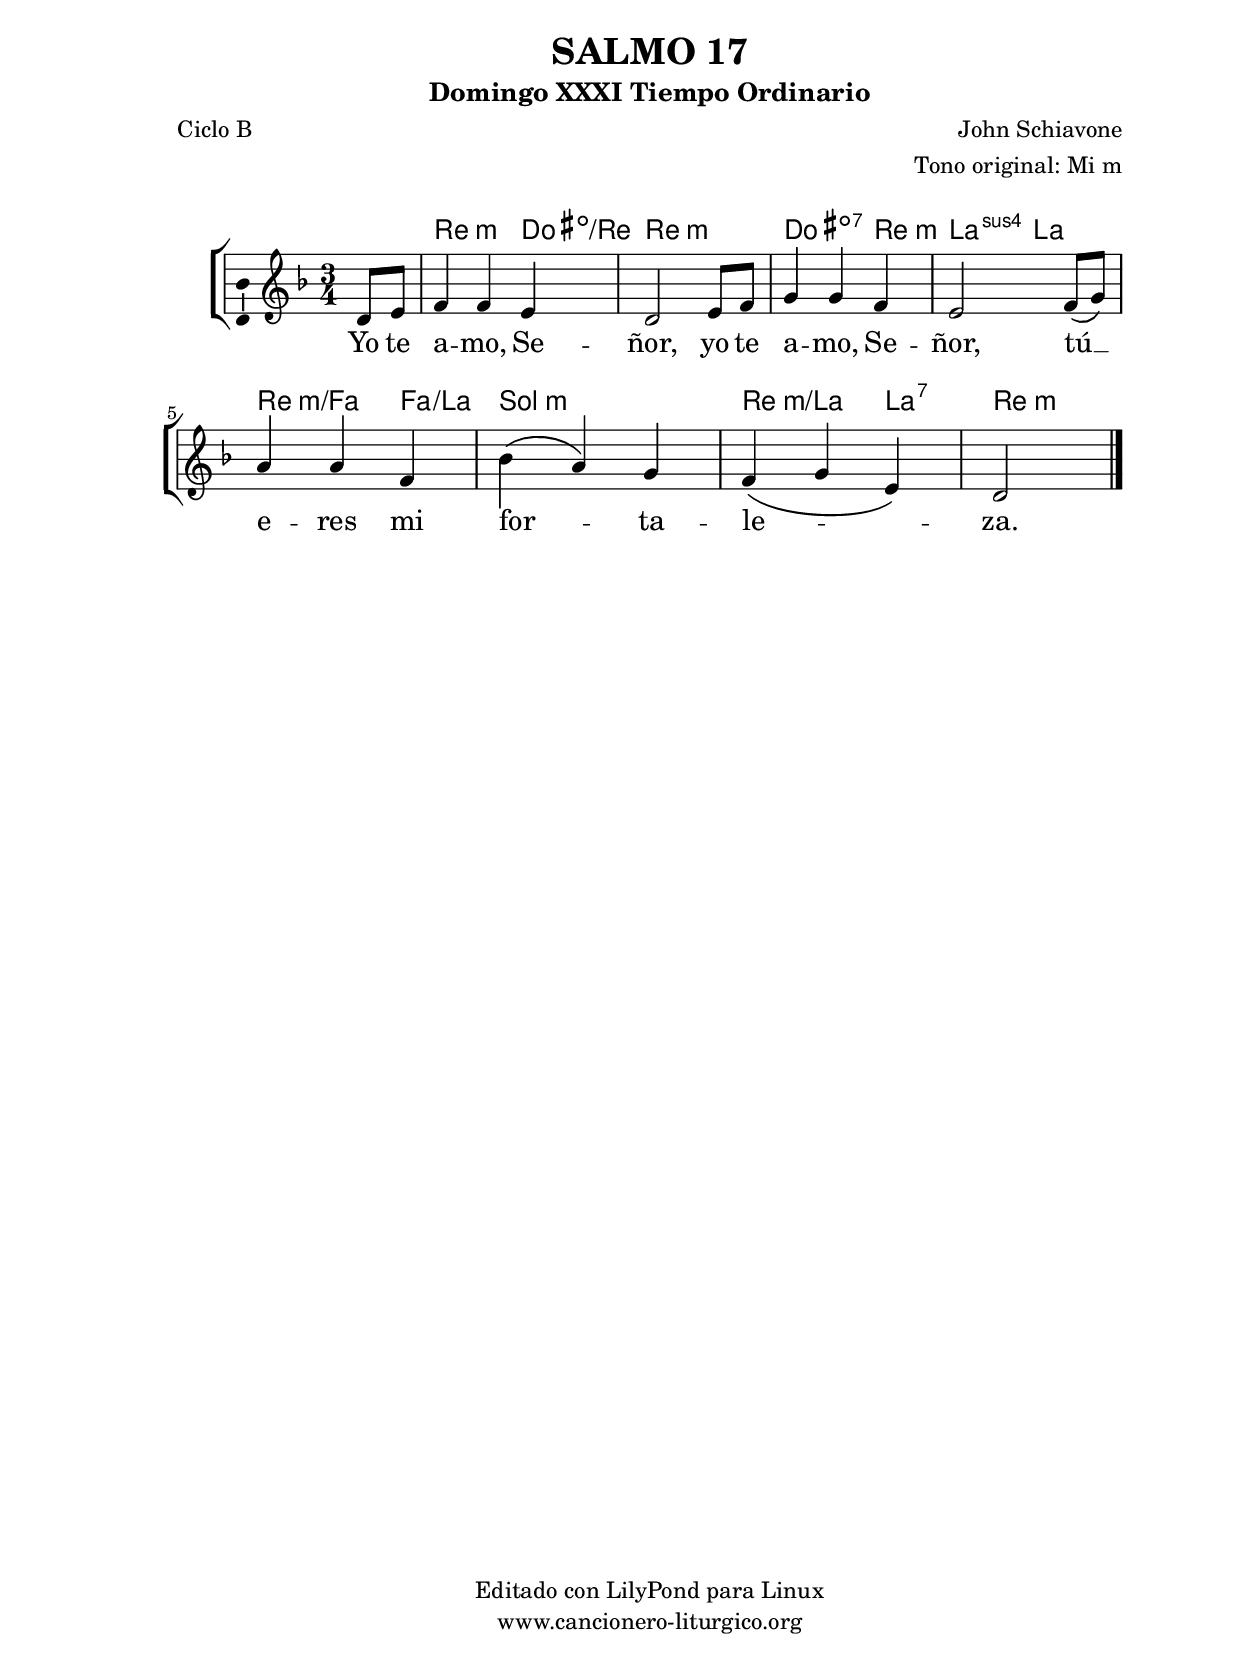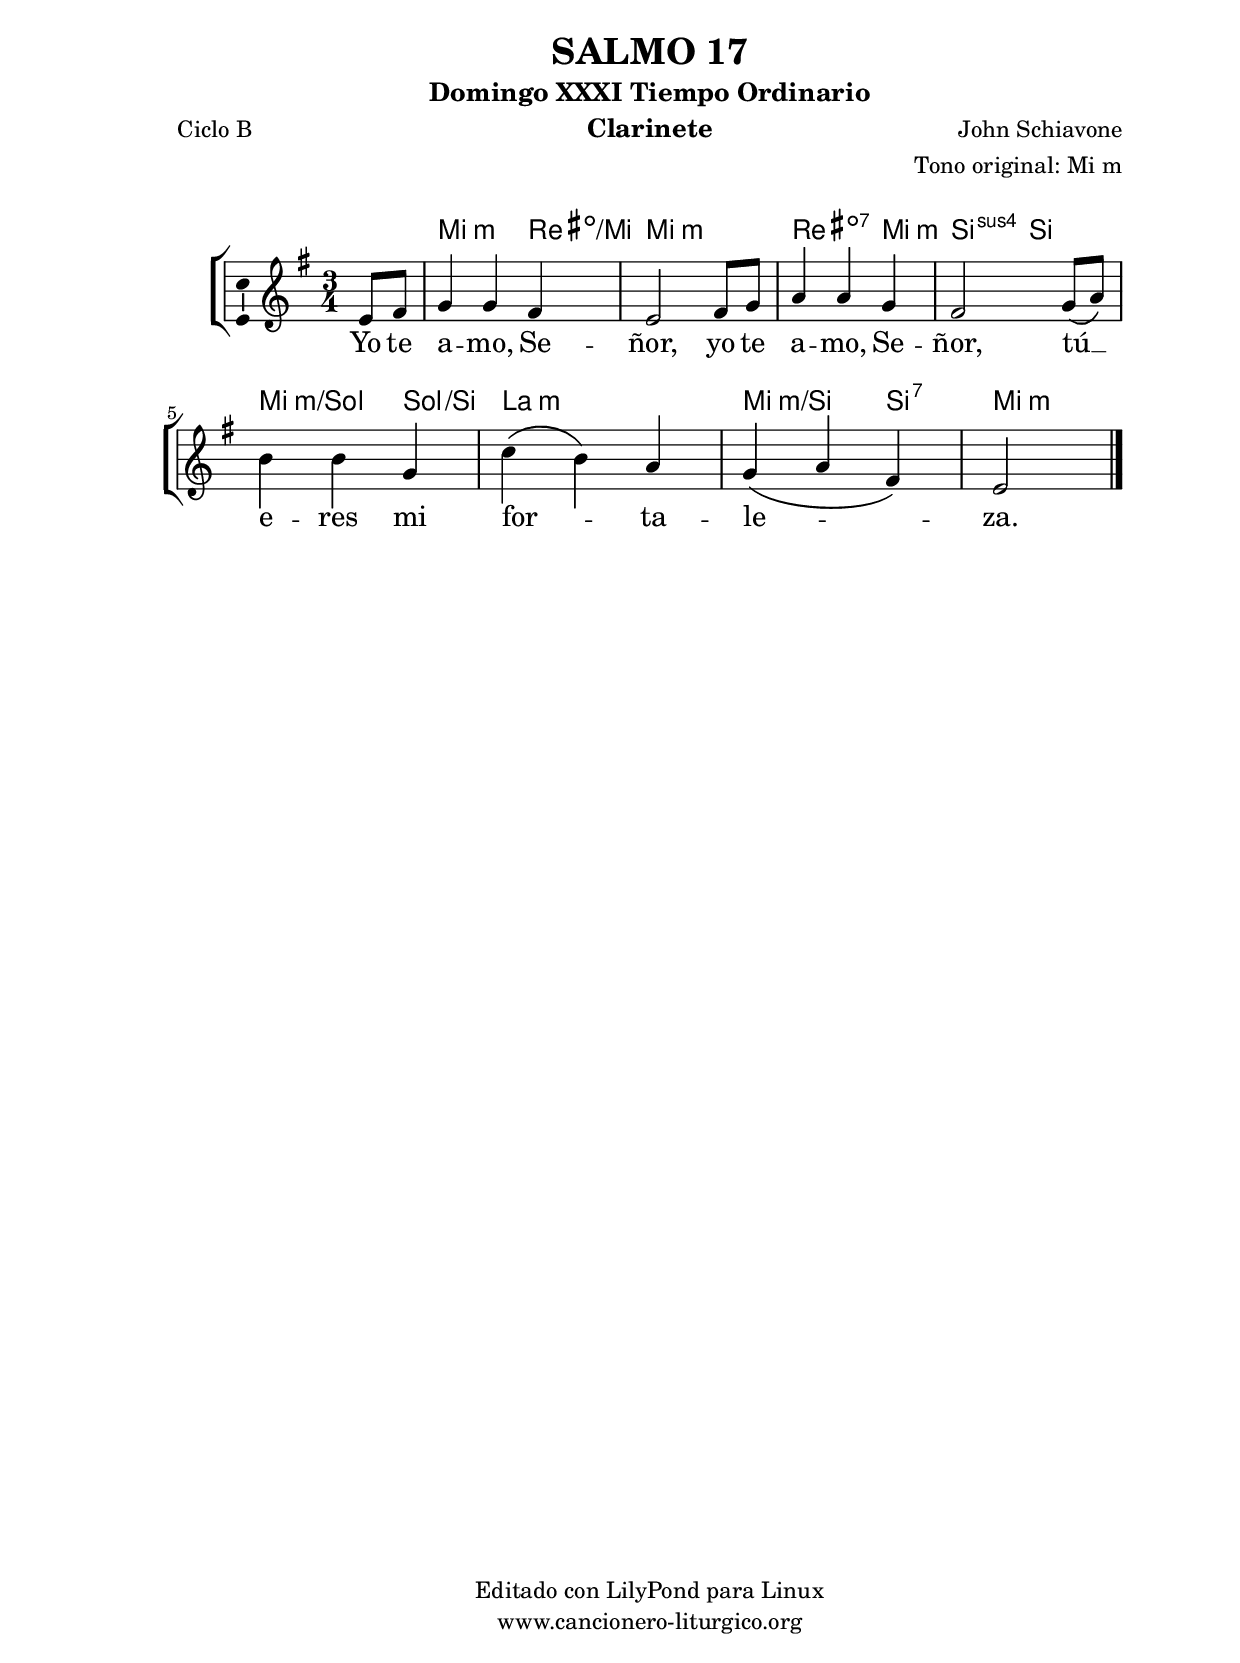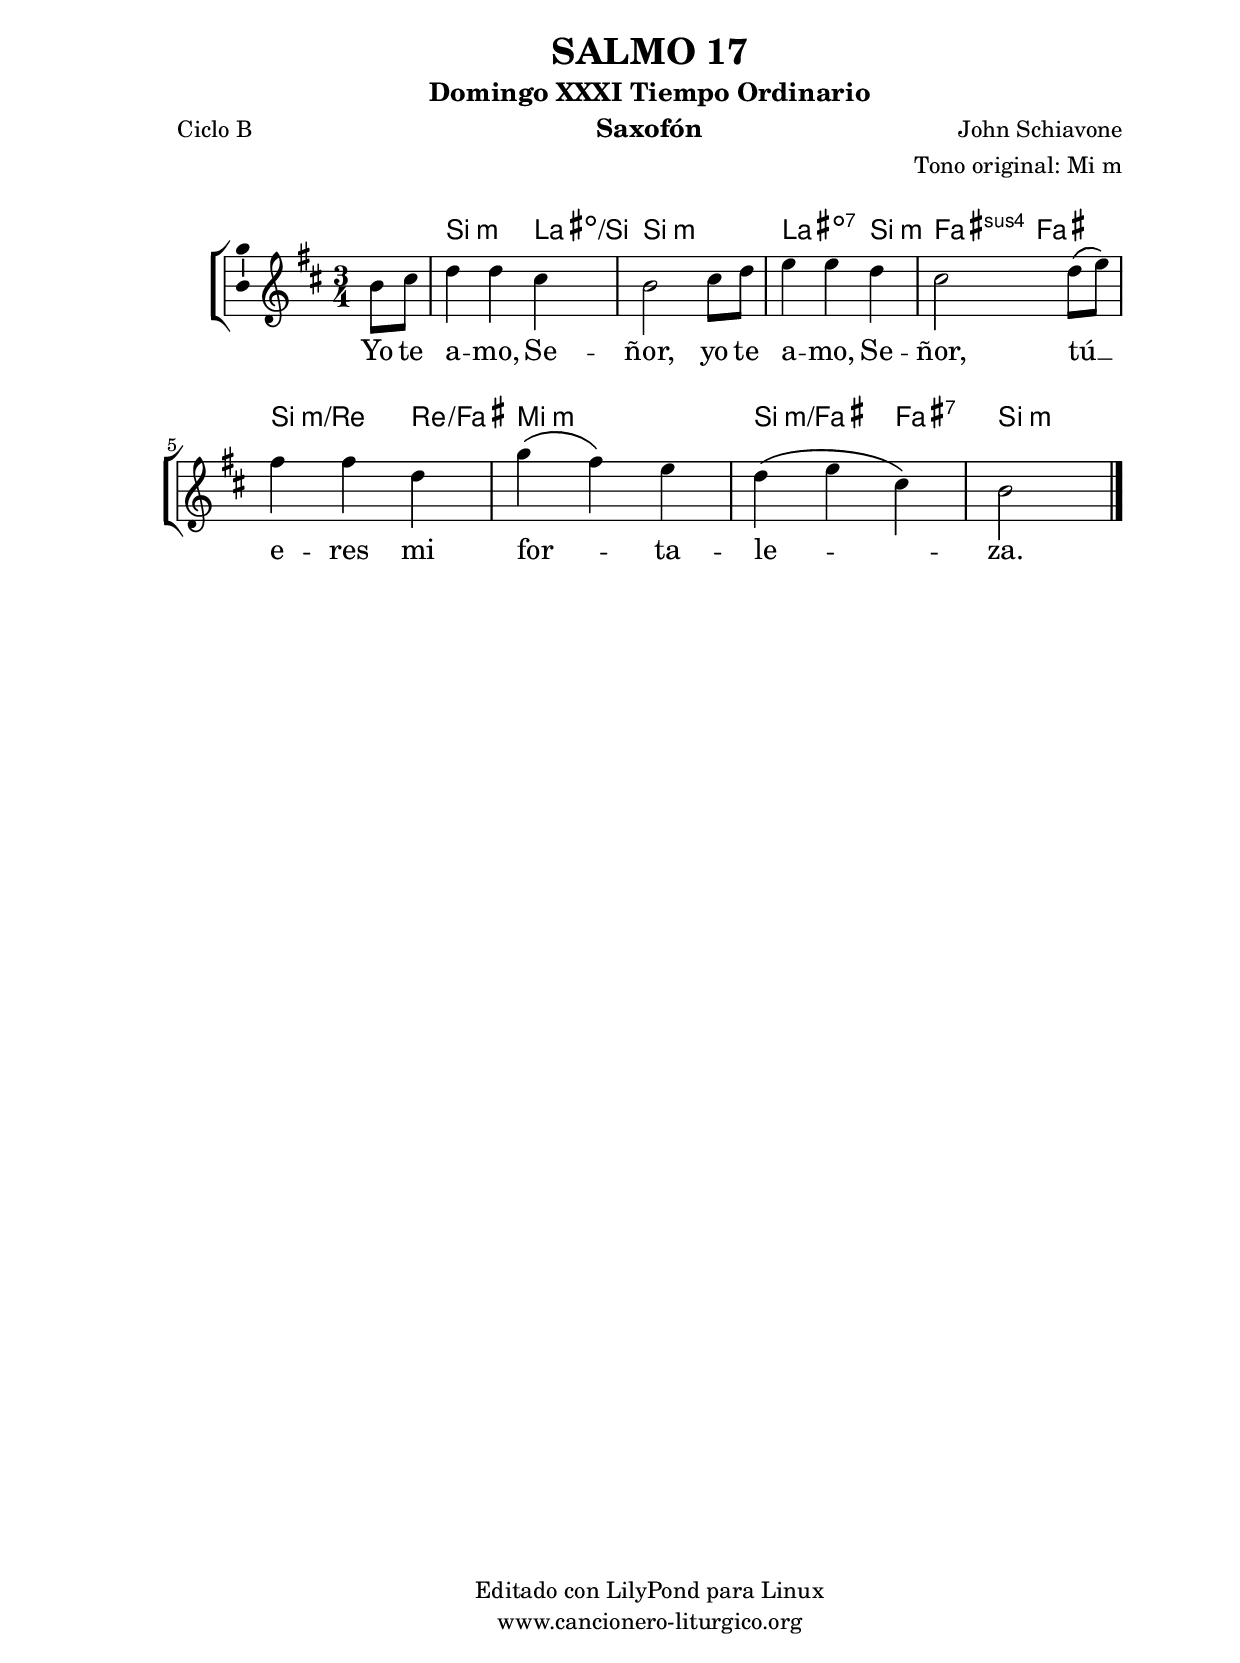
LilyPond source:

%
%para convertir .midi en .wav:
%timidity filename.midi -Ow -o finename.wav
%
%
%Para convertir de .wav a .mp3:
%lame -h -m j filename.wav
%
%
%para escuchar el midi:
%timidity nombrefichero.midi
%


%versión de lilypond para la que se ha escrito esta partitura:
\version "2.16.0"

	%Tamaño papel
	#(set-default-paper-size "a4")
	%Tamaño partitura
	#(set-global-staff-size 20)
	%No responde al pulsar sobre una nota
	#(ly:set-option 'point-and-click #f)

%parámetros del encabezamiento:
\header {
	title = "SALMO 17"
	subtitle = "Domingo XXXI Tiempo Ordinario"
	composer = "John Schiavone"
	poet = "Ciclo B"
	meter = ""
	arranger = "Tono original: Mi m"
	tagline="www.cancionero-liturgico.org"
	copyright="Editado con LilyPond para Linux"
	}

%parámetros asociados al papel:
\paper  {
	oddHeaderMarkup = \markup {\fill-line { \on-the-fly #not-first-page \fromproperty #'header:title \on-the-fly #not-first-page \fromproperty #'header:composer }}
	evenHeaderMarkup = \markup {\fill-line { \fromproperty #'header:composer \fromproperty #'header:title }}
	#(set-paper-size "a4")
	print-page-number = ##f
	first-page-number = 1
	print-first-page-number = ##f
%	head-separation = 3.0 \cm
	top-margin = 2.0 \cm
	bottom-margin = 0.5\cm
%%%	bottom-margin = -1.0\cm
	left-margin = 3.0 \cm
	line-width = 16.0 \cm 
	indent = 8\mm
	interscoreline = 2.\mm
	between-system-space = 15\mm
%	para que las partituras no llenen la hoja:
	ragged-bottom = ##t
%	idem para la última hoja:
	ragged-last-bottom = ##f
%	para que las partituras llenen el ancho del papel:
	ragged-last = ##f
	after-title-space = 2.5 \cm
%page-count=1
%system-count=8

	%Flexible Vertical Spacing
%	markup-markup-spacing =
%	#'((basic-distance . 15) (minimum-distance . 15) (padding . 3))
	markup-system-spacing =
	#'((basic-distance . 15) (minimum-distance . 15) (padding . 3))
	system-system-spacing =
	#'((basic-distance . 15) (minimum-distance . 15) (padding . 3))
	score-system-spacing =
	#'((basic-distance . 15) (minimum-distance . 15) (padding . 5))
%	top-system-spacing = % header
%	#'((basic-distance . 8) (minimum-distance . 0) (padding . 3))
%	top-markup-spacing =
%	#'((basic-distance . 20) (minimum-distance . 20) (padding . 3))
	last-bottom-spacing = % footer
	#'((basic-distance . 5) (minimum-distance . 5) (padding . 3))
%	score-markup-spacing =
%	#'((basic-distance . 16) (minimum-distance . 13) (padding . 3))

	}


%parámetros que afectan a toda la partitura:
global =  {
	%clave de sol (G):
	\clef G
	%armadura:
	\transpose e d
	\key e \minor
	\tempo 4=112
	\set Score.tempoHideNote = ##t
	}


acordes = {
	\italianChords
	\chordmode {
	\transpose e d
{

s4
e2:m dis4:dim/e e2.:m dis2:dim7 e4:m b4:sus4 b2
e2:m/g g4/b a2.:m e2:m/b b4:7 e2:m

	}
	}
}

melodia = 
	\transpose e d
{
	\relative c'{

\time 3/4

\partial4 e8 fis
g4 g fis
e2 fis8 g
a4 a g
fis2 g8 \(a\)
b4 b g
c4 \(b\) a
g4 \(a fis\)
e2

	\bar "|."
	}
	}


texto = \lyricmode {
Yo te a -- mo, Se -- ñor,
yo te a -- mo, Se -- ñor,
tú __ _ e -- res mi for -- _ ta -- le -- _ _ za.
	}


acordesStaff = \context ChordNames = acordesStaff <<
	\set chordChanges = ##t
	\acordes
	>>


vozStaff = \context Voice = vozStaff
\with {\consists "Ambitus_engraver"}
<<
%	\set Staff.instrumentName = ""
%	\set Staff.shortInstrumentName = ""
%	\set Staff.midiInstrument = #"clarinet"
%	\set Staff.midiInstrument = #"cello"
%	\set Staff.midiInstrument = #"flute"
	\set Staff.midiInstrument = #"electric guitar (jazz)"
%	\set Staff.midiInstrument = #"english horn"
%	\set Staff.midiInstrument = #"violin"
%	\set Staff.midiInstrument = #"glockenspiel"
	\set Staff.midiMinimumVolume = #0.7
	\set Staff.midiMaximumVolume = #0.9
	\global
	\melodia
	>>


textoStaff = \context Lyrics = textoStaff <<
	\lyricsto vozStaff \texto
	>>

\book {
	\score {
		\context ChoirStaff {
			\override StaffGroup.SystemStartBracket #'collapse-height = #1
			\override Score.SystemStartBar #'collapse-height = #1
			<<
			\acordesStaff
			\vozStaff
			\textoStaff
			>>
			}
		\layout {
	    		\context {
				\Lyrics
				\override LyricText #'font-size = #2
				}
	   		 \context {
				\Score
				%fontSize = #3
				\override StaffSymbol #'staff-space = #(magstep +3)
				%\override Beam #'thickness = #0.55
				%\override SpacingSpanner #'spacing-increment = #1.0
				%\override Slur #'height-limit = #1.5
				}
			}
		}
	\score {
		\unfoldRepeats
		\context ChoirStaff {
			<<
			\acordesStaff
			\vozStaff
			>>
			}
		\midi {
	  		\context {
	  			\Score
				tempoWholesPerMinute = #(ly:make-moment 70 4)
				}
			}
		}
	}

%Partitura para clarinete
#(define output-suffix "C")
\book {
	\header{
		instrument = "Clarinete"
		}
	\score {
		\context ChoirStaff {
			\override StaffGroup.SystemStartBracket #'collapse-height = #1
			\override Score.SystemStartBar #'collapse-height = #1
\transpose c d
			<<
			\acordesStaff
			\vozStaff
			\textoStaff
			>>
			}
		\layout {
	    		\context {
				\Lyrics
				\override LyricText #'font-size = #2
				}
	   		 \context {
				\Score
				%fontSize = #3
				\override StaffSymbol #'staff-space = #(magstep +3)
				%\override Beam #'thickness = #0.55
				%\override SpacingSpanner #'spacing-increment = #1.0
				%\override Slur #'height-limit = #1.5
				}
			}
		}
	}

%Partitura para saxofón
#(define output-suffix "S")
\book {
	\header{
		instrument = "Saxofón"
		}
	\score {
		\context ChoirStaff {
			\override StaffGroup.SystemStartBracket #'collapse-height = #1
			\override Score.SystemStartBar #'collapse-height = #1
\transpose c a
			<<
			\acordesStaff
			\vozStaff
			\textoStaff
			>>
			}
		\layout {
	    		\context {
				\Lyrics
				\override LyricText #'font-size = #2
				}
	   		 \context {
				\Score
				%fontSize = #3
				\override StaffSymbol #'staff-space = #(magstep +3)
				%\override Beam #'thickness = #0.55
				%\override SpacingSpanner #'spacing-increment = #1.0
				%\override Slur #'height-limit = #1.5
				}
			}
		}
	}

